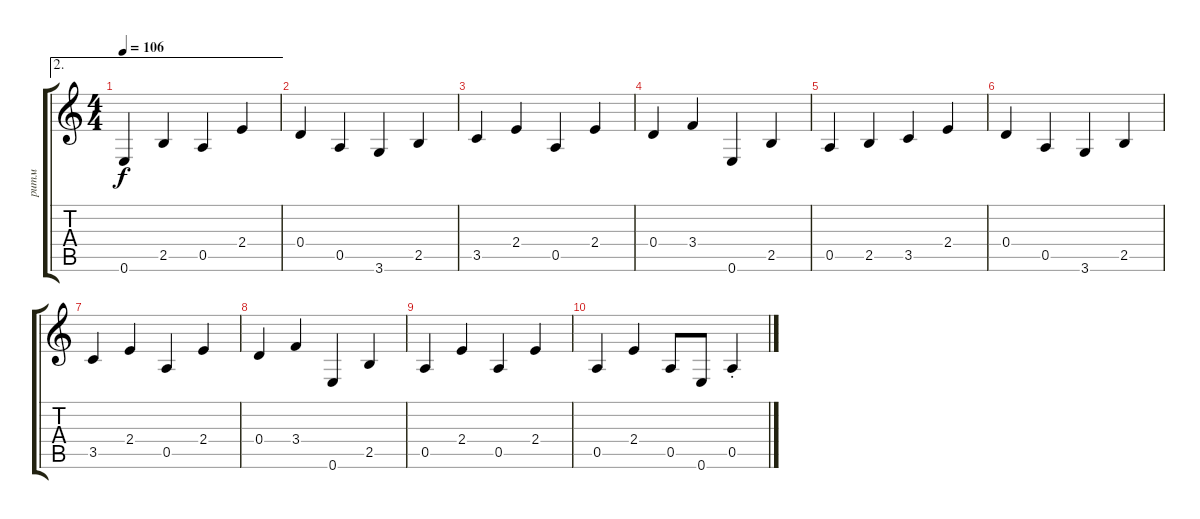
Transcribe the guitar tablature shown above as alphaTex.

\track ("ритм" "ритм") {instrument acousticguitarsteel}
\staff {score tabs}
\tuning (E4 B3 G3 D3 A2 E2) {hide}
\ae 2
\ts (4 4)
\tempo 106
\clef g2
\ks c
0.6.4{dy f} 2.5.4 0.5.4 2.4.4 |
0.4.4 0.5.4 3.6.4 2.5.4 |
3.5.4 2.4.4 0.5.4 2.4.4 |
0.4.4 3.4.4 0.6.4 2.5.4 |
0.5.4 2.5.4 3.5.4 2.4.4 |
0.4.4 0.5.4 3.6.4 2.5.4 |
3.5.4 2.4.4 0.5.4 2.4.4 |
0.4.4 3.4.4 0.6.4 2.5.4 |
0.5.4 2.4.4 0.5.4 2.4.4 |
0.5.4 2.4.4 0.5.8 0.6.8 0.5{st}.4
